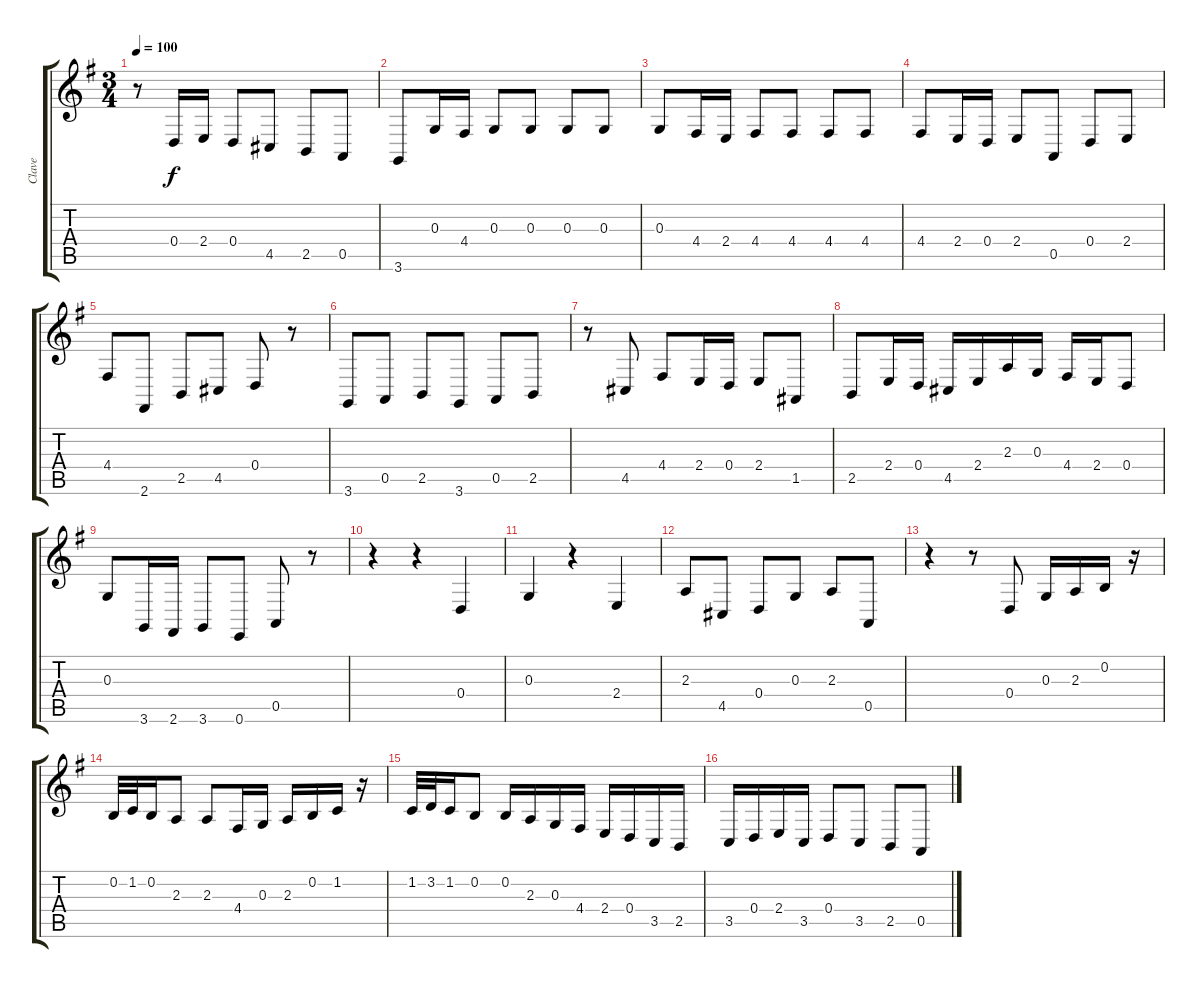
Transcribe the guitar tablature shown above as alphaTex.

\track ("Clave" "Clave") {instrument harpsichord}
\staff {score tabs}
\tuning (E4 B3 G3 D3 A2 E2) {hide}
\ts (3 4)
\tempo 100
\clef g2
\ks g
r.8{dy f} 0.4.16 2.4.16 0.4.8 4.5.8 2.5.8 0.5.8 |
3.6.8 0.3.16 4.4.16 0.3.8 0.3.8 0.3.8 0.3.8 |
0.3.8 4.4.16 2.4.16 4.4.8 4.4.8 4.4.8 4.4.8 |
4.4.8 2.4.16 0.4.16 2.4.8 0.5.8 0.4.8 2.4.8 |
4.4.8 2.6.8 2.5.8 4.5.8 0.4.8 r.8 |
3.6.8 0.5.8 2.5.8 3.6.8 0.5.8 2.5.8 |
r.8 4.5.8 4.4.8 2.4.16 0.4.16 2.4.8 1.5.8 |
2.5.8 2.4.16 0.4.16 4.5.16 2.4.16 2.3.16 0.3.16 4.4.16 2.4.16 0.4.8 |
0.3.8 3.6.16 2.6.16 3.6.8 0.6.8 0.5.8 r.8 |
r.4 r.4 0.4.4 |
0.3.4 r.4 2.4.4 |
2.3.8 4.5.8 0.4.8 0.3.8 2.3.8 0.5.8 |
r.4 r.8 0.4.8 0.3.16 2.3.16 0.2.16 r.16 |
0.2.32 1.2.32 0.2.16 2.3.8 2.3.8 4.4.16 0.3.16 2.3.16 0.2.16 1.2.16 r.16 |
1.2.32 3.2.32 1.2.16 0.2.8 0.2.16 2.3.16 0.3.16 4.4.16 2.4.16 0.4.16 3.5.16 2.5.16 |
3.5.16 0.4.16 2.4.16 3.5.16 0.4.8 3.5.8 2.5.8 0.5.8
